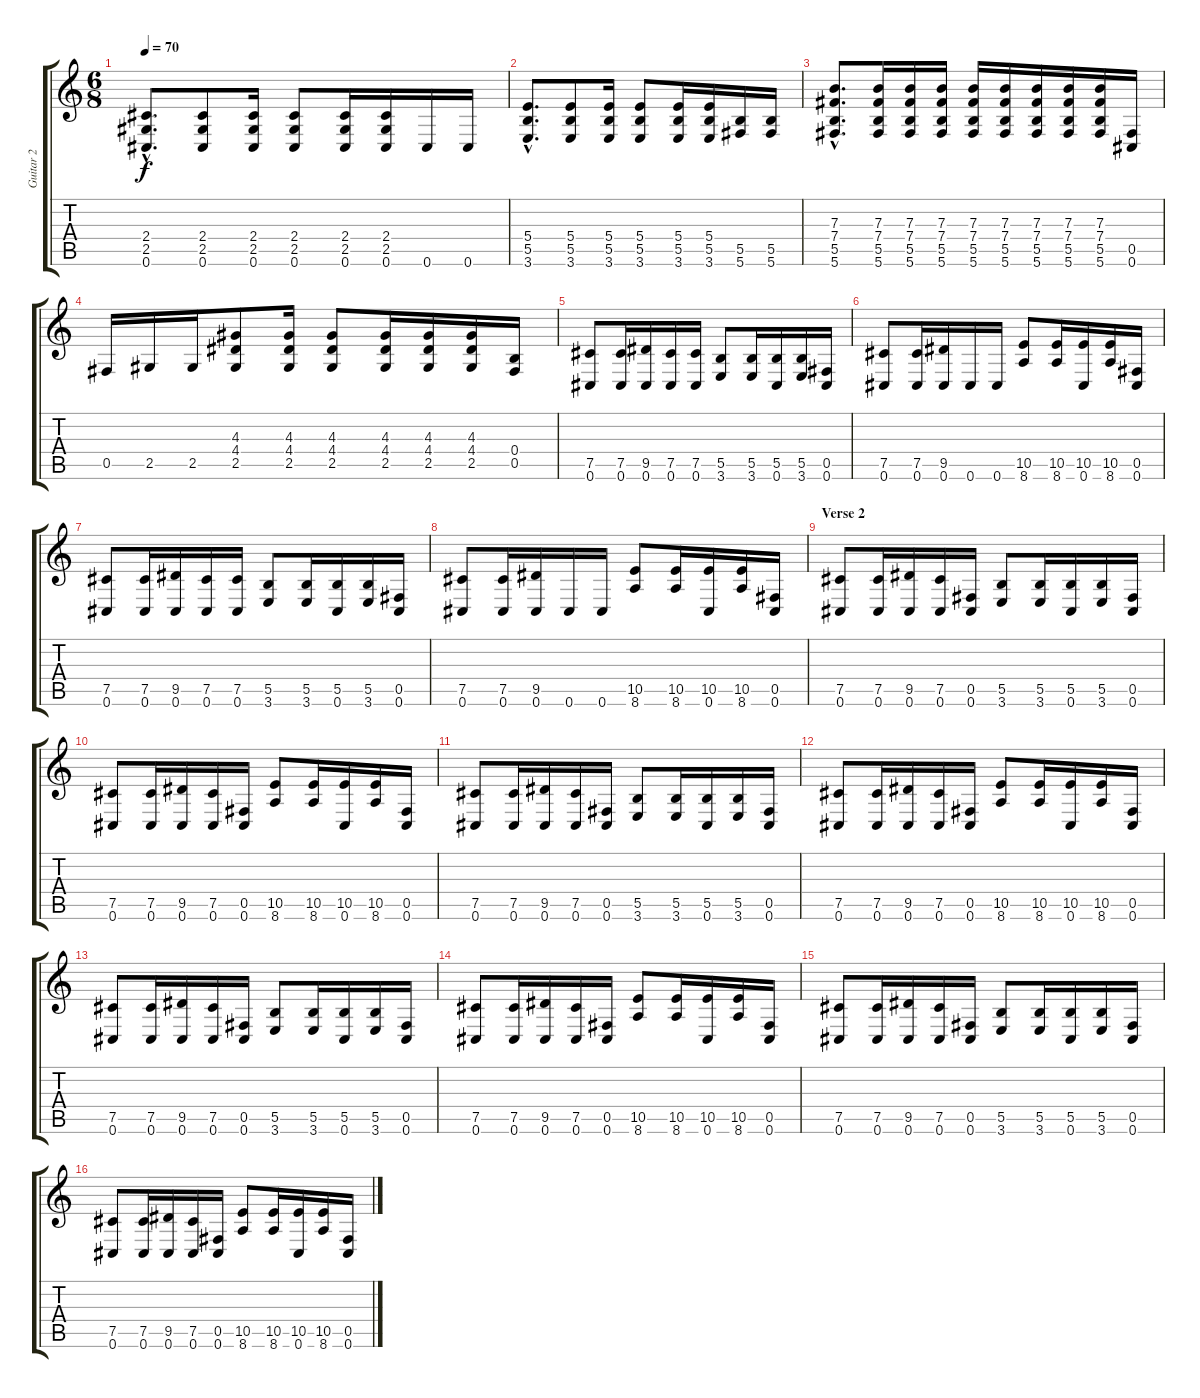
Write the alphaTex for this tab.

\track ("Guitar 2" "Guitar 2") {instrument distortionguitar}
\staff {score tabs}
\tuning (Db4 Ab3 E3 B2 Gb2 Db2) {hide}
\ts (6 8)
\tempo 70
\clef g2
\ks c
(2.4{hac} 2.5{hac} 0.6{hac}).8{d dy f} (2.4 2.5 0.6).8 (2.4 2.5 0.6).16 (2.4 2.5 0.6).8 (2.4 2.5 0.6).16 (2.4 2.5 0.6).16 0.6.16 0.6.16 |
(5.4{hac} 5.5{hac} 3.6{hac}).8{d} (5.4 5.5 3.6).8 (5.4 5.5 3.6).16 (5.4 5.5 3.6).8 (5.4 5.5 3.6).16 (5.4 5.5 3.6).16 (5.5 5.6).16 (5.5 5.6).16 |
(7.3{hac} 7.4{hac} 5.5{hac} 5.6{hac}).8{d} (7.3 7.4 5.5 5.6).16 (7.3 7.4 5.5 5.6).16 (7.3 7.4 5.5 5.6).16 (7.3 7.4 5.5 5.6).16 (7.3 7.4 5.5 5.6).16 (7.3 7.4 5.5 5.6).16 (7.3 7.4 5.5 5.6).16 (7.3 7.4 5.5 5.6).16 (0.5 0.6).16 |
0.5.16 2.5.16 2.5.16 (4.3 4.4 2.5).8 (4.3 4.4 2.5).16 (4.3 4.4 2.5).8 (4.3 4.4 2.5).16 (4.3 4.4 2.5).16 (4.3 4.4 2.5).16 (0.4 0.5).16 |
(7.5 0.6).8 (7.5 0.6).16 (9.5 0.6).16 (7.5 0.6).16 (7.5 0.6).16 (5.5 3.6).8 (5.5 3.6).16 (5.5 0.6).16 (5.5 3.6).16 (0.5 0.6).16 |
(7.5 0.6).8 (7.5 0.6).16 (9.5 0.6).16 0.6.16 0.6.16 (10.5 8.6).8 (10.5 8.6).16 (10.5 0.6).16 (10.5 8.6).16 (0.5 0.6).16 |
(7.5 0.6).8 (7.5 0.6).16 (9.5 0.6).16 (7.5 0.6).16 (7.5 0.6).16 (5.5 3.6).8 (5.5 3.6).16 (5.5 0.6).16 (5.5 3.6).16 (0.5 0.6).16 |
(7.5 0.6).8 (7.5 0.6).16 (9.5 0.6).16 0.6.16 0.6.16 (10.5 8.6).8 (10.5 8.6).16 (10.5 0.6).16 (10.5 8.6).16 (0.5 0.6).16 |
\section ("" "Verse 2")
(7.5 0.6).8 (7.5 0.6).16 (9.5 0.6).16 (7.5 0.6).16 (0.5 0.6).16 (5.5 3.6).8 (5.5 3.6).16 (5.5 0.6).16 (5.5 3.6).16 (0.5 0.6).16 |
(7.5 0.6).8 (7.5 0.6).16 (9.5 0.6).16 (7.5 0.6).16 (0.5 0.6).16 (10.5 8.6).8 (10.5 8.6).16 (10.5 0.6).16 (10.5 8.6).16 (0.5 0.6).16 |
(7.5 0.6).8 (7.5 0.6).16 (9.5 0.6).16 (7.5 0.6).16 (0.5 0.6).16 (5.5 3.6).8 (5.5 3.6).16 (5.5 0.6).16 (5.5 3.6).16 (0.5 0.6).16 |
(7.5 0.6).8 (7.5 0.6).16 (9.5 0.6).16 (7.5 0.6).16 (0.5 0.6).16 (10.5 8.6).8 (10.5 8.6).16 (10.5 0.6).16 (10.5 8.6).16 (0.5 0.6).16 |
(7.5 0.6).8 (7.5 0.6).16 (9.5 0.6).16 (7.5 0.6).16 (0.5 0.6).16 (5.5 3.6).8 (5.5 3.6).16 (5.5 0.6).16 (5.5 3.6).16 (0.5 0.6).16 |
(7.5 0.6).8 (7.5 0.6).16 (9.5 0.6).16 (7.5 0.6).16 (0.5 0.6).16 (10.5 8.6).8 (10.5 8.6).16 (10.5 0.6).16 (10.5 8.6).16 (0.5 0.6).16 |
(7.5 0.6).8 (7.5 0.6).16 (9.5 0.6).16 (7.5 0.6).16 (0.5 0.6).16 (5.5 3.6).8 (5.5 3.6).16 (5.5 0.6).16 (5.5 3.6).16 (0.5 0.6).16 |
(7.5 0.6).8 (7.5 0.6).16 (9.5 0.6).16 (7.5 0.6).16 (0.5 0.6).16 (10.5 8.6).8 (10.5 8.6).16 (10.5 0.6).16 (10.5 8.6).16 (0.5 0.6).16
